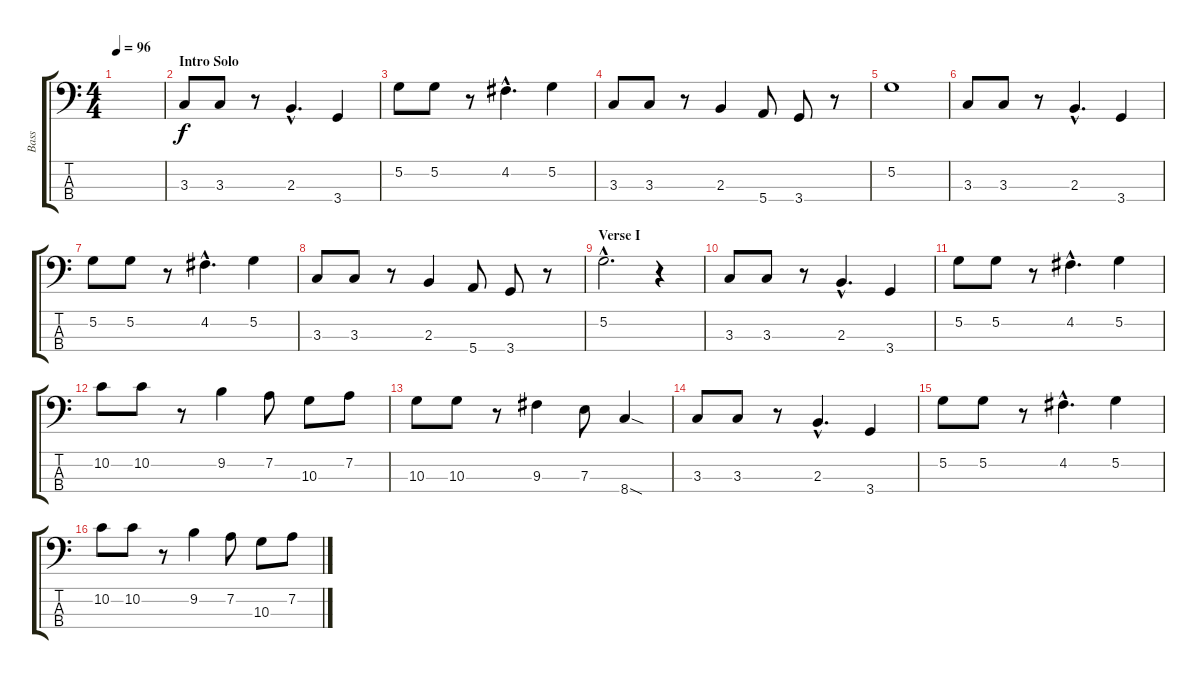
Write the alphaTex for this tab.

\track ("Bass" "Bass") {instrument electricbassfinger}
\staff {score tabs}
\tuning (G2 D2 A1 E1) {hide}
\ts (4 4)
\tempo 96
\clef f4
\ks c
|
\section ("" "Intro Solo")
3.3.8 3.3.8 r.8 2.3{hac}.4{d} 3.4.4 |
5.2.8 5.2.8 r.8 4.2{hac}.4{d} 5.2.4 |
3.3.8 3.3.8 r.8 2.3.4 5.4.8 3.4.8 r.8 |
5.2.1 |
3.3.8 3.3.8 r.8 2.3{hac}.4{d} 3.4.4 |
5.2.8 5.2.8 r.8 4.2{hac}.4{d} 5.2.4 |
3.3.8 3.3.8 r.8 2.3.4 5.4.8 3.4.8 r.8 |
\section ("" "Verse I")
5.2{hac}.2{d} r.4 |
3.3.8 3.3.8 r.8 2.3{hac}.4{d} 3.4.4 |
5.2.8 5.2.8 r.8 4.2{hac}.4{d} 5.2.4 |
10.2.8 10.2.8 r.8 9.2.4 7.2.8 10.3.8 7.2.8 |
10.3.8 10.3.8 r.8 9.3.4 7.3.8 8.4{sod}.4 |
3.3.8 3.3.8 r.8 2.3{hac}.4{d} 3.4.4 |
5.2.8 5.2.8 r.8 4.2{hac}.4{d} 5.2.4 |
10.2.8 10.2.8 r.8 9.2.4 7.2.8 10.3.8 7.2.8
